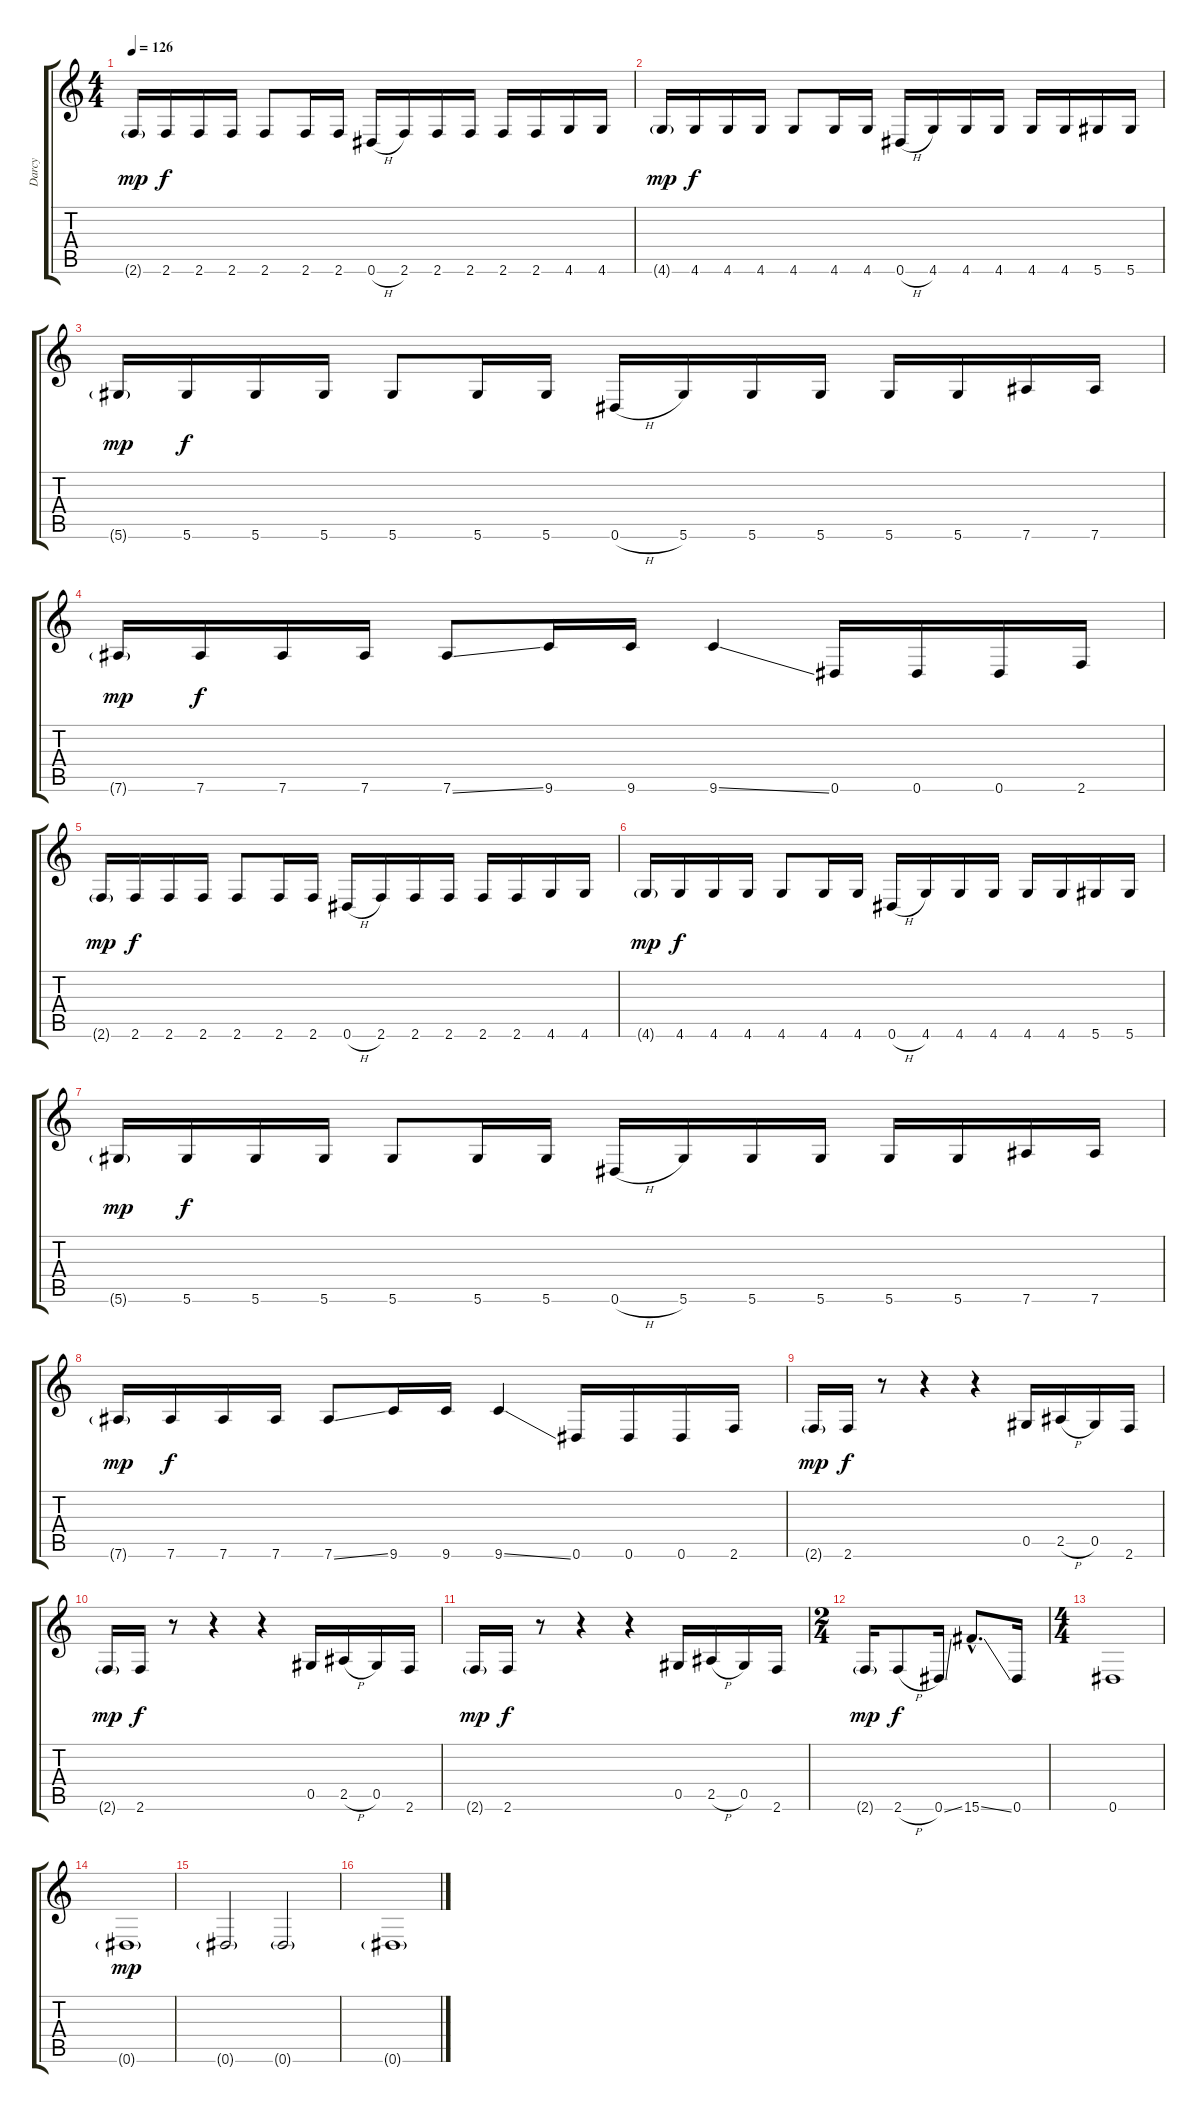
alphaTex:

\track ("Darcy" "Darcy") {instrument electricbasspick}
\staff {score tabs}
\tuning (Eb4 Bb3 Gb3 Db3 Ab2 Eb2) {hide}
\ts (4 4)
\tempo 126
\clef g2
\ks c
2.6{g}.16{dy mp} 2.6.16{dy f} 2.6.16 2.6.16 2.6.8 2.6.16 2.6.16 0.6{h}.16 2.6.16 2.6.16 2.6.16 2.6.16 2.6.16 4.6.16 4.6.16 |
4.6{g}.16{dy mp} 4.6.16{dy f} 4.6.16 4.6.16 4.6.8 4.6.16 4.6.16 0.6{h}.16 4.6.16 4.6.16 4.6.16 4.6.16 4.6.16 5.6.16 5.6.16 |
5.6{g}.16{dy mp} 5.6.16{dy f} 5.6.16 5.6.16 5.6.8 5.6.16 5.6.16 0.6{h}.16 5.6.16 5.6.16 5.6.16 5.6.16 5.6.16 7.6.16 7.6.16 |
7.6{g}.16{dy mp} 7.6.16{dy f} 7.6.16 7.6.16 7.6{ss}.8 9.6.16 9.6.16 9.6{ss}.4 0.6.16 0.6.16 0.6.16 2.6.16 |
2.6{g}.16{dy mp} 2.6.16{dy f} 2.6.16 2.6.16 2.6.8 2.6.16 2.6.16 0.6{h}.16 2.6.16 2.6.16 2.6.16 2.6.16 2.6.16 4.6.16 4.6.16 |
4.6{g}.16{dy mp} 4.6.16{dy f} 4.6.16 4.6.16 4.6.8 4.6.16 4.6.16 0.6{h}.16 4.6.16 4.6.16 4.6.16 4.6.16 4.6.16 5.6.16 5.6.16 |
5.6{g}.16{dy mp} 5.6.16{dy f} 5.6.16 5.6.16 5.6.8 5.6.16 5.6.16 0.6{h}.16 5.6.16 5.6.16 5.6.16 5.6.16 5.6.16 7.6.16 7.6.16 |
7.6{g}.16{dy mp} 7.6.16{dy f} 7.6.16 7.6.16 7.6{ss}.8 9.6.16 9.6.16 9.6{ss}.4 0.6.16 0.6.16 0.6.16 2.6.16 |
2.6{g}.16{dy mp} 2.6.16{dy f} r.8 r.4 r.4 0.5.16 2.5{h}.16 0.5.16 2.6.16 |
2.6{g}.16{dy mp} 2.6.16{dy f} r.8 r.4 r.4 0.5.16 2.5{h}.16 0.5.16 2.6.16 |
2.6{g}.16{dy mp} 2.6.16{dy f} r.8 r.4 r.4 0.5.16 2.5{h}.16 0.5.16 2.6.16 |
\ts (2 4)
2.6{g}.16{dy mp} 2.6{h}.8{dy f} 0.6{ss}.16 15.6{ss hac}.8{d} 0.6.16 |
\ts (4 4)
0.6.1 |
0.6{g}.1{dy mp} |
0.6{g}.2 0.6{g}.2 |
0.6{g}.1
